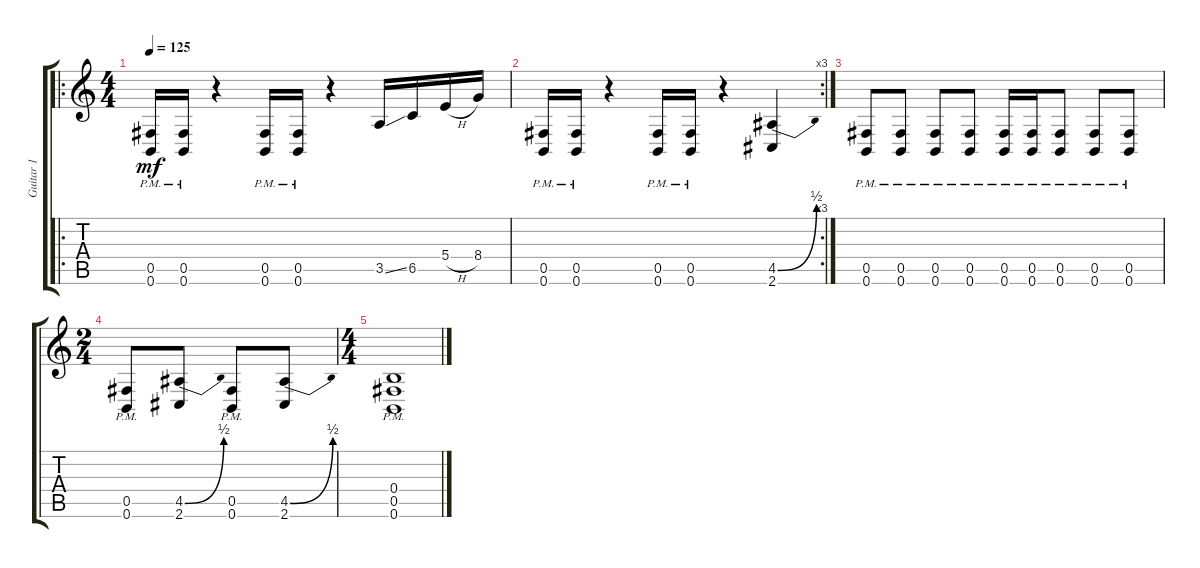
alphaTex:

\track ("Guitar 1" "Guitar 1") {instrument distortionguitar}
\staff {score tabs}
\tuning (Db4 Ab3 E3 B2 Gb2 B1) {hide}
\ro
\ts (4 4)
\tempo 125
\clef g2
\ks c
(0.5{pm} 0.6{pm}).16{dy mf} (0.5{pm} 0.6{pm}).16 r.4 (0.5{pm} 0.6{pm}).16 (0.5{pm} 0.6{pm}).16 r.4 3.5{ss}.16 6.5.16 5.4{h}.16 8.4.16 |
\rc 3
(0.5{pm} 0.6{pm}).16 (0.5{pm} 0.6{pm}).16 r.4 (0.5{pm} 0.6{pm}).16 (0.5{pm} 0.6{pm}).16 r.4 (4.5{be (bend 0 0 60 2)} 2.6).4 |
(0.5{pm} 0.6{pm}).8 (0.5{pm} 0.6{pm}).8 (0.5{pm} 0.6{pm}).8 (0.5{pm} 0.6{pm}).8 (0.5{pm} 0.6{pm}).16 (0.5{pm} 0.6{pm}).16 (0.5{pm} 0.6{pm}).8 (0.5{pm} 0.6{pm}).8 (0.5{pm} 0.6{pm}).8 |
\ts (2 4)
(0.5{pm} 0.6{pm}).8 (4.5{be (bend 0 0 60 2)} 2.6).8 (0.5{pm} 0.6{pm}).8 (4.5{be (bend 0 0 60 2)} 2.6).8 |
\ts (4 4)
(0.4{pm} 0.5{pm} 0.6{pm}).1
